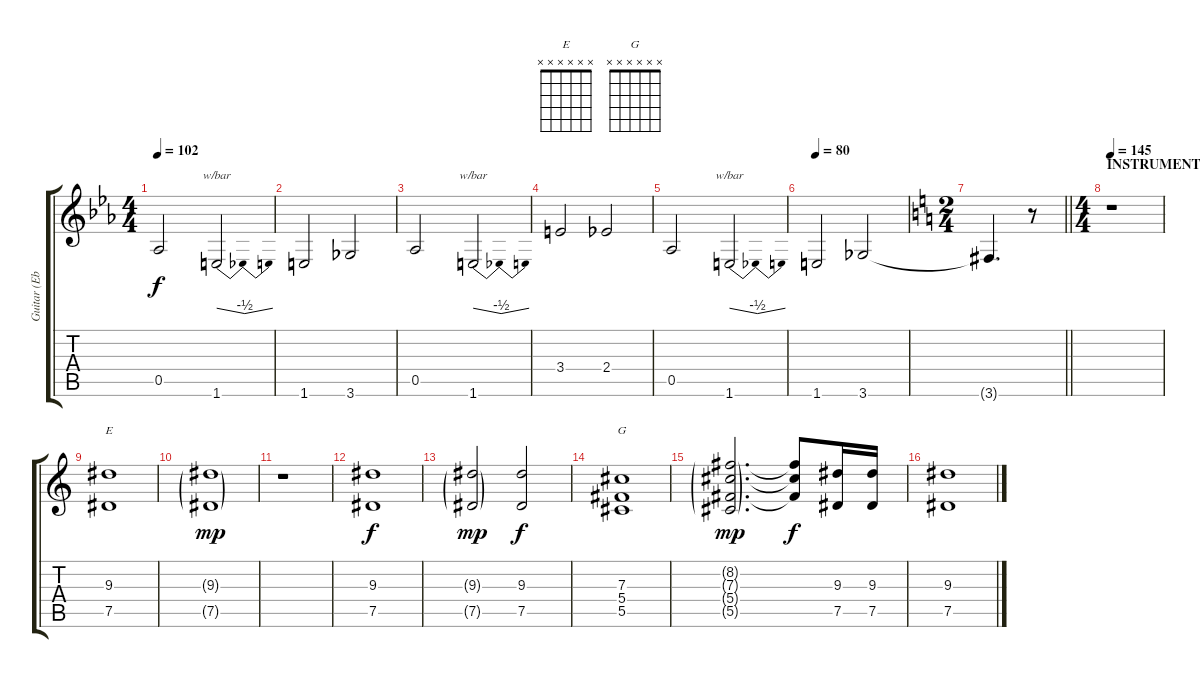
\track ("Guitar (Eb)" "Guitar (Eb") {instrument overdrivenguitar}
\staff {score tabs}
\tuning (Eb4 Bb3 Gb3 Db3 Ab2 Eb2) {hide}
\chord ("E" x x x x x x)
\chord ("G" x x x x x x)
\ts (4 4)
\tempo 102
\clef g2
\ks eb
0.5.2{dy f} 1.6.2{tbe (dip default 0 0 30 -2 60 0)} |
1.6.2 3.6.2 |
0.5.2 1.6.2{tbe (dip default 0 0 30 -2 60 0)} |
3.4.2 2.4.2 |
0.5.2 1.6.2{tbe (dip default 0 0 30 -2 60 0)} |
\tempo 80
1.6.2 3.6.2 |
\ts (2 4)
\barLineRight lightlight
\ks c
3.6{t}.4{d} r.8 |
\ts (4 4)
\section ("" "INSTRUMENTAL")
\tempo 145
r.1 |
(9.3 7.5).1{ch "E"} |
(9.3{g} 7.5{g}).1{dy mp} |
r.1 |
(9.3 7.5).1{dy f} |
(9.3{g} 7.5{g}).2{dy mp} (9.3 7.5).2{dy f} |
(7.3 5.4 5.5).1{ch "G"} |
(8.2{g} 7.3{g} 5.4{g} 5.5{g}).2{d dy mp} (8.2{t} 7.3{t} 5.4{t}).8{dy f} (9.3 7.5).16 (9.3 7.5).16 |
(9.3 7.5).1
